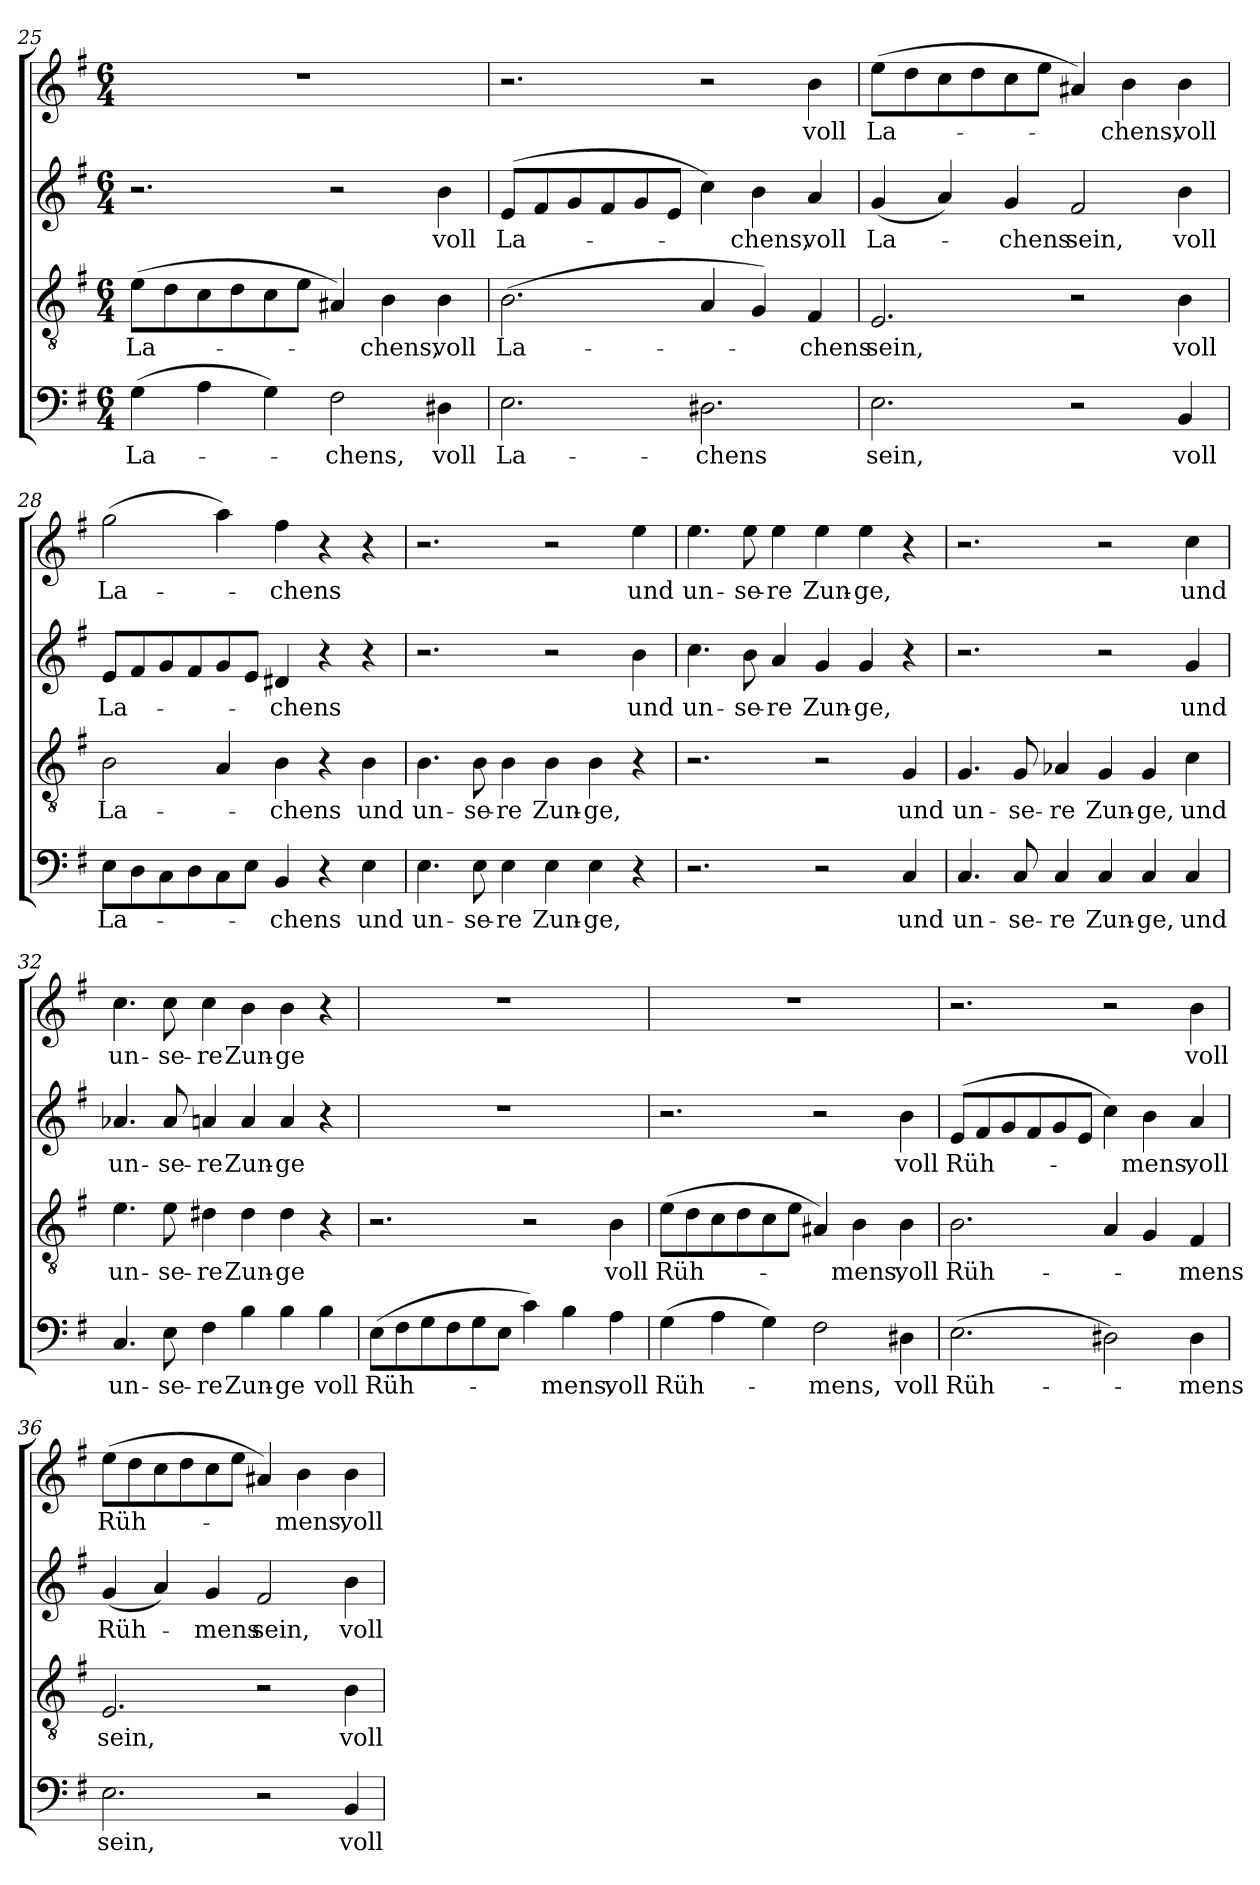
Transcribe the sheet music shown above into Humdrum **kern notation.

**kern	**text	**kern	**text	**kern	**text	**kern	**text
*part4	*part4	*part3	*part3	*part2	*part2	*part1	*part1
*staff4	*staff4	*staff3	*staff3	*staff2	*staff2	*staff1	*staff1
!!LO:LB:g=z
*clefF4	*	*clefGv2	*	*clefG2	*	*clefG2	*
*k[f#]	*	*k[f#]	*	*k[f#]	*	*k[f#]	*
*G:	*	*G:	*	*G:	*	*G:	*
*M6/4	*	*M6/4	*	*M6/4	*	*M6/4	*
=25	=25	=25	=25	=25	=25	=25	=25
!	!LO:LY:b	!	!LO:LY:b	!	!	!	!
(>4G\	La-	(>8e\L	La-	2.r	.	1.r	.
.	.	8d\	.	.	.	.	.
4A\	.	8c\	.	.	.	.	.
.	.	8d\	.	.	.	.	.
4G\)	.	8c\	.	.	.	.	.
.	.	8e\J	.	.	.	.	.
!	!LO:LY:b	!	!	!	!	!	!
2F#\	-chens,	4A#X/)	.	2r	.	.	.
!	!	!	!LO:LY:b	!	!	!	!
.	.	4B\	-chens,	.	.	.	.
!	!LO:LY:b	!	!LO:LY:b	!	!LO:LY:b	!	!
4D#X\	voll	4B\	voll	4b\	voll	.	.
=26	=26	=26	=26	=26	=26	=26	=26
!	!LO:LY:b	!	!LO:LY:b	!	!LO:LY:b	!	!
2.E\	La-	(<2.B\	La-	(<8e/L	La-	2.r	.
.	.	.	.	8f#/	.	.	.
.	.	.	.	8g/	.	.	.
.	.	.	.	8f#/	.	.	.
.	.	.	.	8g/	.	.	.
.	.	.	.	8e/J	.	.	.
!	!LO:LY:b	!	!	!	!	!	!
2.D#X\	-chens	4A/	.	4cc\)	.	2r	.
!	!	!	!	!	!LO:LY:b	!	!
.	.	4G/)	.	4b\	-chens,	.	.
!	!	!	!LO:LY:b	!	!LO:LY:b	!	!LO:LY:b
.	.	4F#/	-chens	4a/	voll	4b\	voll
=27	=27	=27	=27	=27	=27	=27	=27
!	!LO:LY:b	!	!LO:LY:b	!	!LO:LY:b	!	!LO:LY:b
2.E\	sein,	2.E/	sein,	(<4g/	La-	(>8ee\L	La-
.	.	.	.	.	.	8dd\	.
.	.	.	.	4a/)	.	8cc\	.
.	.	.	.	.	.	8dd\	.
!	!	!	!	!	!LO:LY:b	!	!
.	.	.	.	4g/	-chens	8cc\	.
.	.	.	.	.	.	8ee\J	.
!	!	!	!	!	!LO:LY:b	!	!
2r	.	2r	.	2f#/	sein,	4a#X/)	.
!	!	!	!	!	!	!	!LO:LY:b
.	.	.	.	.	.	4b\	-chens,
!	!LO:LY:b	!	!LO:LY:b	!	!LO:LY:b	!	!LO:LY:b
4BB/	voll	4B\	voll	4b\	voll	4b\	voll
!!LO:PB:g=z
=28	=28	=28	=28	=28	=28	=28	=28
!	!LO:LY:b	!	!LO:LY:b	!	!LO:LY:b	!	!LO:LY:b
8E\L	La-	2B\	La-	8e/L	La-	(>2gg\	La-
8D\	.	.	.	8f#/	.	.	.
8C\	.	.	.	8g/	.	.	.
8D\	.	.	.	8f#/	.	.	.
8C\	.	4A/	.	8g/	.	4aa\)	.
8E\J	.	.	.	8e/J	.	.	.
!	!LO:LY:b	!	!LO:LY:b	!	!LO:LY:b	!	!LO:LY:b
4BB/	-chens	4B\	-chens	4d#X/	-chens	4ff#\	-chens
4r	.	4r	.	4r	.	4r	.
!	!LO:LY:b	!	!LO:LY:b	!	!	!	!
4E\	und	4B\	und	4r	.	4r	.
=29	=29	=29	=29	=29	=29	=29	=29
!	!LO:LY:b	!	!LO:LY:b	!	!	!	!
4.E\	un-	4.B\	un-	2.r	.	2.r	.
!	!LO:LY:b	!	!LO:LY:b	!	!	!	!
8E\	-se-	8B\	-se-	.	.	.	.
!	!LO:LY:b	!	!LO:LY:b	!	!	!	!
4E\	-re	4B\	-re	.	.	.	.
!	!LO:LY:b	!	!LO:LY:b	!	!	!	!
4E\	Zun-	4B\	Zun-	2r	.	2r	.
!	!LO:LY:b	!	!LO:LY:b	!	!	!	!
4E\	-ge,	4B\	-ge,	.	.	.	.
!	!	!	!	!	!LO:LY:b	!	!LO:LY:b
4r	.	4r	.	4b\	und	4ee\	und
=30	=30	=30	=30	=30	=30	=30	=30
!	!	!	!	!	!LO:LY:b	!	!LO:LY:b
2.r	.	2.r	.	4.cc\	un-	4.ee\	un-
!	!	!	!	!	!LO:LY:b	!	!LO:LY:b
.	.	.	.	8b\	-se-	8ee\	-se-
!	!	!	!	!	!LO:LY:b	!	!LO:LY:b
.	.	.	.	4a/	-re	4ee\	-re
!	!	!	!	!	!LO:LY:b	!	!LO:LY:b
2r	.	2r	.	4g/	Zun-	4ee\	Zun-
!	!	!	!	!	!LO:LY:b	!	!LO:LY:b
.	.	.	.	4g/	-ge,	4ee\	-ge,
!	!LO:LY:b	!	!LO:LY:b	!	!	!	!
4C/	und	4G/	und	4r	.	4r	.
=31	=31	=31	=31	=31	=31	=31	=31
!	!LO:LY:b	!	!LO:LY:b	!	!	!	!
4.C/	un-	4.G/	un-	2.r	.	2.r	.
!	!LO:LY:b	!	!LO:LY:b	!	!	!	!
8C/	-se-	8G/	-se-	.	.	.	.
!	!LO:LY:b	!	!LO:LY:b	!	!	!	!
4C/	-re	4A-X/	-re	.	.	.	.
!	!LO:LY:b	!	!LO:LY:b	!	!	!	!
4C/	Zun-	4G/	Zun-	2r	.	2r	.
!	!LO:LY:b	!	!LO:LY:b	!	!	!	!
4C/	-ge,	4G/	-ge,	.	.	.	.
!	!LO:LY:b	!	!LO:LY:b	!	!LO:LY:b	!	!LO:LY:b
4C/	und	4c\	und	4g/	und	4cc\	und
!!LO:LB:g=z
=32	=32	=32	=32	=32	=32	=32	=32
!	!LO:LY:b	!	!LO:LY:b	!	!LO:LY:b	!	!LO:LY:b
4.C/	un-	4.e\	un-	4.a-X/	un-	4.cc\	un-
!	!LO:LY:b	!	!LO:LY:b	!	!LO:LY:b	!	!LO:LY:b
8E\	-se-	8e\	-se-	8a-/	-se-	8cc\	-se-
!	!LO:LY:b	!	!LO:LY:b	!	!LO:LY:b	!	!LO:LY:b
4F#\	-re	4d#X\	-re	4an/	-re	4cc\	-re
!	!LO:LY:b	!	!LO:LY:b	!	!LO:LY:b	!	!LO:LY:b
4B\	Zun-	4d#\	Zun-	4a/	Zun-	4b\	Zun-
!	!LO:LY:b	!	!LO:LY:b	!	!LO:LY:b	!	!LO:LY:b
4B\	-ge	4d#\	-ge	4a/	-ge	4b\	-ge
!	!LO:LY:b	!	!	!	!	!	!
4B\	voll	4r	.	4r	.	4r	.
=33	=33	=33	=33	=33	=33	=33	=33
!	!LO:LY:b	!	!	!	!	!	!
(>8E\L	Rüh-	2.r	.	1.r	.	1.r	.
8F#\	.	.	.	.	.	.	.
8G\	.	.	.	.	.	.	.
8F#\	.	.	.	.	.	.	.
8G\	.	.	.	.	.	.	.
8E\J	.	.	.	.	.	.	.
4c\)	.	2r	.	.	.	.	.
!	!LO:LY:b	!	!	!	!	!	!
4B\	-mens,	.	.	.	.	.	.
!	!LO:LY:b	!	!LO:LY:b	!	!	!	!
4A\	voll	4B\	voll	.	.	.	.
=34	=34	=34	=34	=34	=34	=34	=34
!	!LO:LY:b	!	!LO:LY:b	!	!	!	!
(>4G\	Rüh-	(>8e\L	Rüh-	2.r	.	1.r	.
.	.	8d\	.	.	.	.	.
4A\	.	8c\	.	.	.	.	.
.	.	8d\	.	.	.	.	.
4G\)	.	8c\	.	.	.	.	.
.	.	8e\J	.	.	.	.	.
!	!LO:LY:b	!	!	!	!	!	!
2F#\	-mens,	4A#X/)	.	2r	.	.	.
!	!	!	!LO:LY:b	!	!	!	!
.	.	4B\	-mens,	.	.	.	.
!	!LO:LY:b	!	!LO:LY:b	!	!LO:LY:b	!	!
4D#X\	voll	4B\	voll	4b\	voll	.	.
!!LO:PB:g=z
=35	=35	=35	=35	=35	=35	=35	=35
!	!LO:LY:b	!	!LO:LY:b	!	!LO:LY:b	!	!
(>2.E\	Rüh-	2.B\	Rüh-	(<8e/L	Rüh-	2.r	.
.	.	.	.	8f#/	.	.	.
.	.	.	.	8g/	.	.	.
.	.	.	.	8f#/	.	.	.
.	.	.	.	8g/	.	.	.
.	.	.	.	8e/J	.	.	.
2D#X\)	.	4A/	.	4cc\)	.	2r	.
!	!	!	!	!	!LO:LY:b	!	!
.	.	4G/	.	4b\	-mens,	.	.
!	!LO:LY:b	!	!LO:LY:b	!	!LO:LY:b	!	!LO:LY:b
4D#\	-mens	4F#/	-mens	4a/	voll	4b\	voll
=36	=36	=36	=36	=36	=36	=36	=36
!	!LO:LY:b	!	!LO:LY:b	!	!LO:LY:b	!	!LO:LY:b
2.E\	sein,	2.E/	sein,	(<4g/	Rüh-	(>8ee\L	Rüh-
.	.	.	.	.	.	8dd\	.
.	.	.	.	4a/)	.	8cc\	.
.	.	.	.	.	.	8dd\	.
!	!	!	!	!	!LO:LY:b	!	!
.	.	.	.	4g/	-mens	8cc\	.
.	.	.	.	.	.	8ee\J	.
!	!	!	!	!	!LO:LY:b	!	!
2r	.	2r	.	2f#/	sein,	4a#X/)	.
!	!	!	!	!	!	!	!LO:LY:b
.	.	.	.	.	.	4b\	-mens,
!	!LO:LY:b	!	!LO:LY:b	!	!LO:LY:b	!	!LO:LY:b
4BB/	voll	4B\	voll	4b\	voll	4b\	voll
=	=	=	=	=	=	=	=
*-	*-	*-	*-	*-	*-	*-	*-
